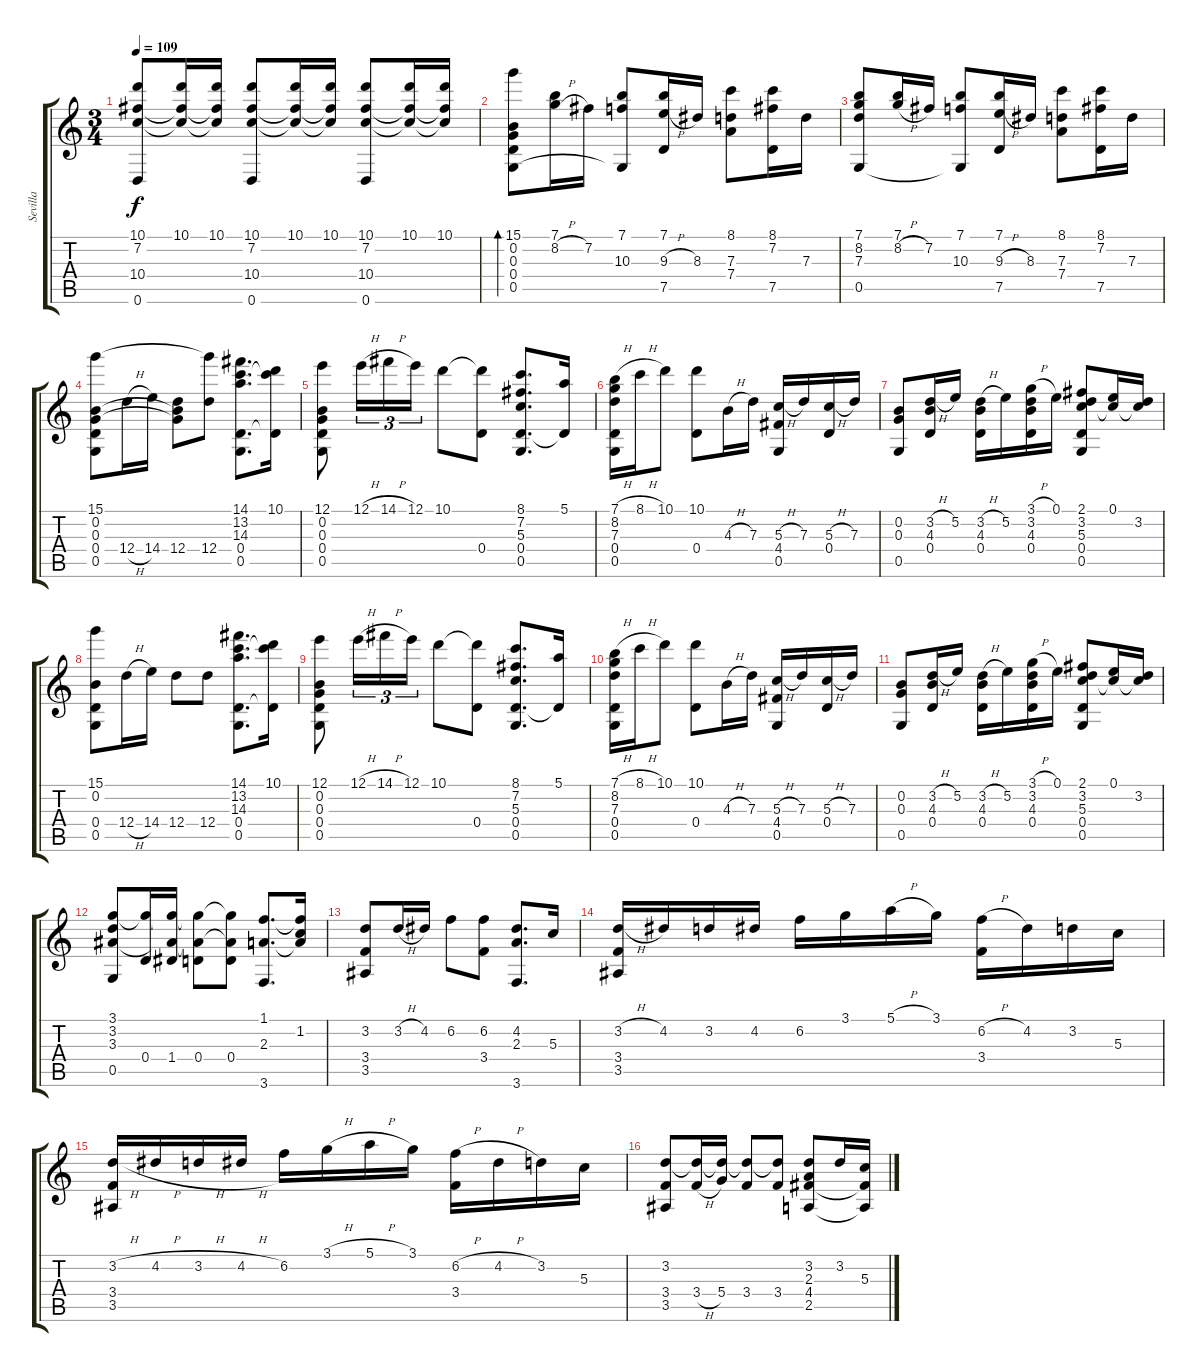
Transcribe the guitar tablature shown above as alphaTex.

\track ("Sevilla" "Sevilla") {instrument acousticguitarnylon}
\staff {score tabs}
\tuning (E4 B3 G3 D3 G2 D2) {hide}
\ts (3 4)
\tempo 109
\clef g2
\ks c
(10.1 7.2 10.4 0.6).8{dy f} (10.1 7.2{t} 10.4{t}).16 (10.1 7.2{t} 10.4{t}).16 (10.1 7.2 10.4 0.6).8 (10.1 7.2{t} 10.4{t}).16 (10.1 7.2{t} 10.4{t}).16 (10.1 7.2 10.4 0.6).8 (10.1 7.2{t} 10.4{t}).16 (10.1 7.2{t} 10.4{t}).16 |
(15.1 0.2 0.3 0.4 0.5).8{bd 30} (7.1 8.2{h}).16 7.2.16 (7.1 10.3 0.5{t}).8 (7.1 9.3{h} 7.5).16 8.3.16 (8.1 7.3 7.4).8 (8.1 7.2 7.5).16 7.3.16 |
(7.1 8.2 7.3 0.5).8 (7.1 8.2{h}).16 7.2.16 (7.1 10.3 0.5{t}).8 (7.1 9.3{h} 7.5).16 8.3.16 (8.1 7.3 7.4).8 (8.1 7.2 7.5).16 7.3.16 |
(15.1 0.2 0.3 0.4 0.5).8 12.4{h}.16 14.4.16 (0.2{t} 0.3{t} 12.4).8 (15.1{t} 12.4).8 (14.1 13.2 14.3 0.4 0.5).8{d} (10.1 13.2{t} 0.4{t}).16 |
(12.1 0.2 0.3 0.4 0.5).8 12.1{h}.16{tu (3 2)} 14.1{h}.16{tu (3 2)} 12.1.16{tu (3 2)} 10.1.8 (10.1{t} 0.4).8 (8.1 7.2 5.3 0.4 0.5).8{d} (5.1 0.4{t}).16 |
(7.1{h} 8.2 7.3 0.4 0.5).16 8.1{h}.16 10.1.8 (10.1 0.4).8 4.3{h}.16 7.3.16 (5.3{h} 4.4 0.5).16 7.3.16 (5.3{h} 0.4).16 7.3.16 |
(0.2 0.3 0.5).8 (3.2{h} 4.3 0.4).16 5.2.16 (3.2{h} 4.3 0.4).16 5.2.16 (3.1{h} 3.2 4.3 0.4).16 0.1.16 (2.1 3.2 5.3 0.4 0.5).8 (0.1 5.3{t}).16 (3.2 5.3{t}).16 |
(15.1 0.2 0.4 0.5).8 12.4{h}.16 14.4.16 12.4.8 12.4.8 (14.1 13.2 14.3 0.4 0.5).8{d} (10.1 13.2{t} 0.4{t}).16 |
(12.1 0.2 0.3 0.4 0.5).8 12.1{h}.16{tu (3 2)} 14.1{h}.16{tu (3 2)} 12.1.16{tu (3 2)} 10.1.8 (10.1{t} 0.4).8 (8.1 7.2 5.3 0.4 0.5).8{d} (5.1 0.4{t}).16 |
(7.1{h} 8.2 7.3 0.4 0.5).16 8.1{h}.16 10.1.8 (10.1 0.4).8 4.3{h}.16 7.3.16 (5.3{h} 4.4 0.5).16 7.3.16 (5.3{h} 0.4).16 7.3.16 |
(0.2 0.3 0.5).8 (3.2{h} 4.3 0.4).16 5.2.16 (3.2{h} 4.3 0.4).16 5.2.16 (3.1{h} 3.2 4.3 0.4).16 0.1.16 (2.1 3.2 5.3 0.4 0.5).8 (0.1 5.3{t}).16 (3.2 5.3{t}).16 |
(3.1 3.2 3.3 0.5).8 (3.1{t} 0.4).16 (3.1{t} 3.3{t} 1.4).16 (3.1{t} 3.3{t} 0.4).8 (3.1{t} 3.3{t} 0.4).8 (1.1 2.3 3.6).8{d} (1.1{t} 1.2 2.3{t}).16 |
(3.2 3.4 3.5).8 3.2{h}.16 4.2.16 6.2.8 (6.2 3.4).8 (4.2 2.3 3.6).8{d} 5.3.16 |
(3.2{h} 3.4 3.5).16 4.2.16 3.2.16 4.2.16 6.2.16 3.1.16 5.1{h}.16 3.1.16 (6.2{h} 3.4).16 4.2.16 3.2.16 5.3.16 |
(3.2{h} 3.4 3.5).16 4.2{h}.16 3.2{h}.16 4.2{h}.16 6.2.16 3.1{h}.16 5.1{h}.16 3.1.16 (6.2{h} 3.4).16 4.2{h}.16 3.2.16 5.3.16 |
(3.2 3.4 3.5).8 (3.2{t} 3.4{h}).16 (3.2{t} 5.4).16 (3.2{t} 3.4).8 (3.2{t} 3.4).8 (3.2 2.3 4.4 2.5).8 3.2.16 (5.3 4.4{t} 2.5{t}).16
